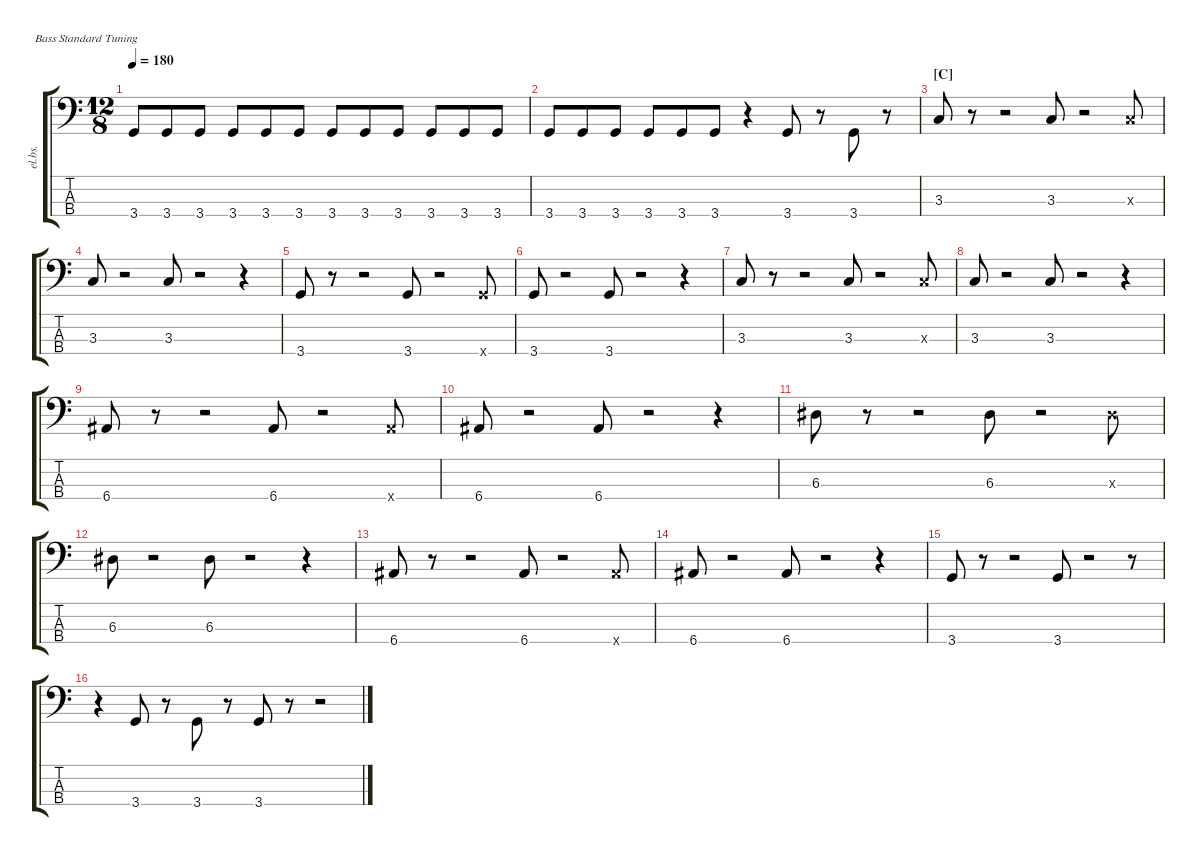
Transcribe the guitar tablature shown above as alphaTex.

\defaultSystemsLayout 2
\hideDynamics
\track ("田中章弘" "el.bs.") {defaultSystemsLayout 2 instrument electricbassfinger}
\staff {score tabs}
\tuning (G2 D2 A1 E1)
\ts (12 8)
\tempo 180
\clef f4
\ks c
3.4.8{dy mf beam Up} 3.4.8{beam Up} 3.4.8{beam Up} 3.4.8{beam Up} 3.4.8{beam Up} 3.4.8{beam Up} 3.4.8{beam Up} 3.4.8{beam Up} 3.4.8{beam Up} 3.4.8{beam Up} 3.4.8{beam Up} 3.4.8{beam Up} |
3.4.8{beam Up} 3.4.8{beam Up} 3.4.8{beam Up} 3.4.8{beam Up} 3.4.8{beam Up} 3.4.8{beam Up} r.4{beam Down} 3.4.8{beam Up} r.8{beam Down} 3.4.8{beam Up} r.8{beam Down} |
\section ("C" "")
3.3.8{beam Up} r.8{beam Down} r.2{beam Down} 3.3.8{beam Up} r.2{beam Down} 3.3{x}.8{beam Up} |
3.3.8{beam Up} r.2{beam Down} 3.3.8{beam Up} r.2{beam Down} r.4{beam Down} |
3.4.8{beam Up} r.8{beam Down} r.2{beam Down} 3.4.8{beam Up} r.2{beam Down} 3.4{x}.8{beam Up} |
3.4.8{beam Up} r.2{beam Down} 3.4.8{beam Up} r.2{beam Down} r.4{beam Down} |
3.3.8{beam Up} r.8{beam Down} r.2{beam Down} 3.3.8{beam Up} r.2{beam Down} 3.3{x}.8{beam Up} |
3.3.8{beam Up} r.2{beam Down} 3.3.8{beam Up} r.2{beam Down} r.4{beam Down} |
6.4{acc #}.8{beam Up} r.8{beam Down} r.2{beam Down} 6.4{acc #}.8{beam Up} r.2{beam Down} 6.4{x acc #}.8{beam Up} |
6.4{acc #}.8{beam Up} r.2{beam Down} 6.4{acc #}.8{beam Up} r.2{beam Down} r.4{beam Down} |
6.3{acc #}.8{beam Down} r.8{beam Down} r.2{beam Down} 6.3{acc #}.8{beam Down} r.2{beam Down} 6.3{x acc #}.8{beam Down} |
6.3{acc #}.8{beam Down} r.2{beam Down} 6.3{acc #}.8{beam Down} r.2{beam Down} r.4{beam Down} |
6.4{acc #}.8{beam Up} r.8{beam Down} r.2{beam Down} 6.4{acc #}.8{beam Up} r.2{beam Down} 6.4{x acc #}.8{beam Up} |
6.4{acc #}.8{beam Up} r.2{beam Down} 6.4{acc #}.8{beam Up} r.2{beam Down} r.4{beam Down} |
3.4.8{beam Up} r.8{beam Down} r.2{beam Down} 3.4.8{beam Up} r.2{beam Down} r.8{beam Down} |
r.4{beam Down} 3.4.8{beam Up} r.8{beam Down} 3.4.8{beam Up} r.8{beam Down} 3.4.8{beam Up} r.8{beam Down} r.2{beam Down}
